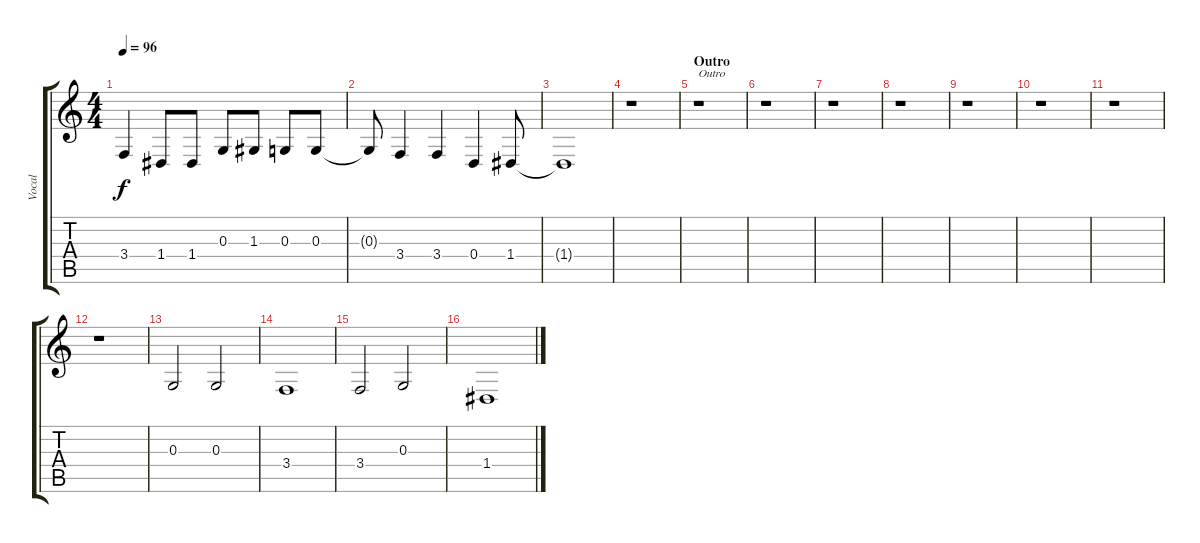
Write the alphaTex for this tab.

\track ("Vocal" "Vocal") {instrument lead2sawtooth}
\staff {score tabs}
\tuning (E4 B3 G3 D3 A2 E2) {hide}
\ts (4 4)
\tempo 96
\clef g2
\ks c
3.4{t}.4{dy f} 1.4.8 1.4.8 0.3.8 1.3.8 0.3.8 0.3.8 |
0.3{t}.8 3.4.4 3.4.4 0.4.4 1.4.8 |
1.4{t}.1 |
r.1 |
\section ("" "Outro")
r.1{txt "Outro"} |
r.1 |
r.1 |
r.1 |
r.1 |
r.1 |
r.1 |
r.1 |
0.3.2 0.3.2 |
3.4.1 |
3.4.2 0.3.2 |
1.4.1
